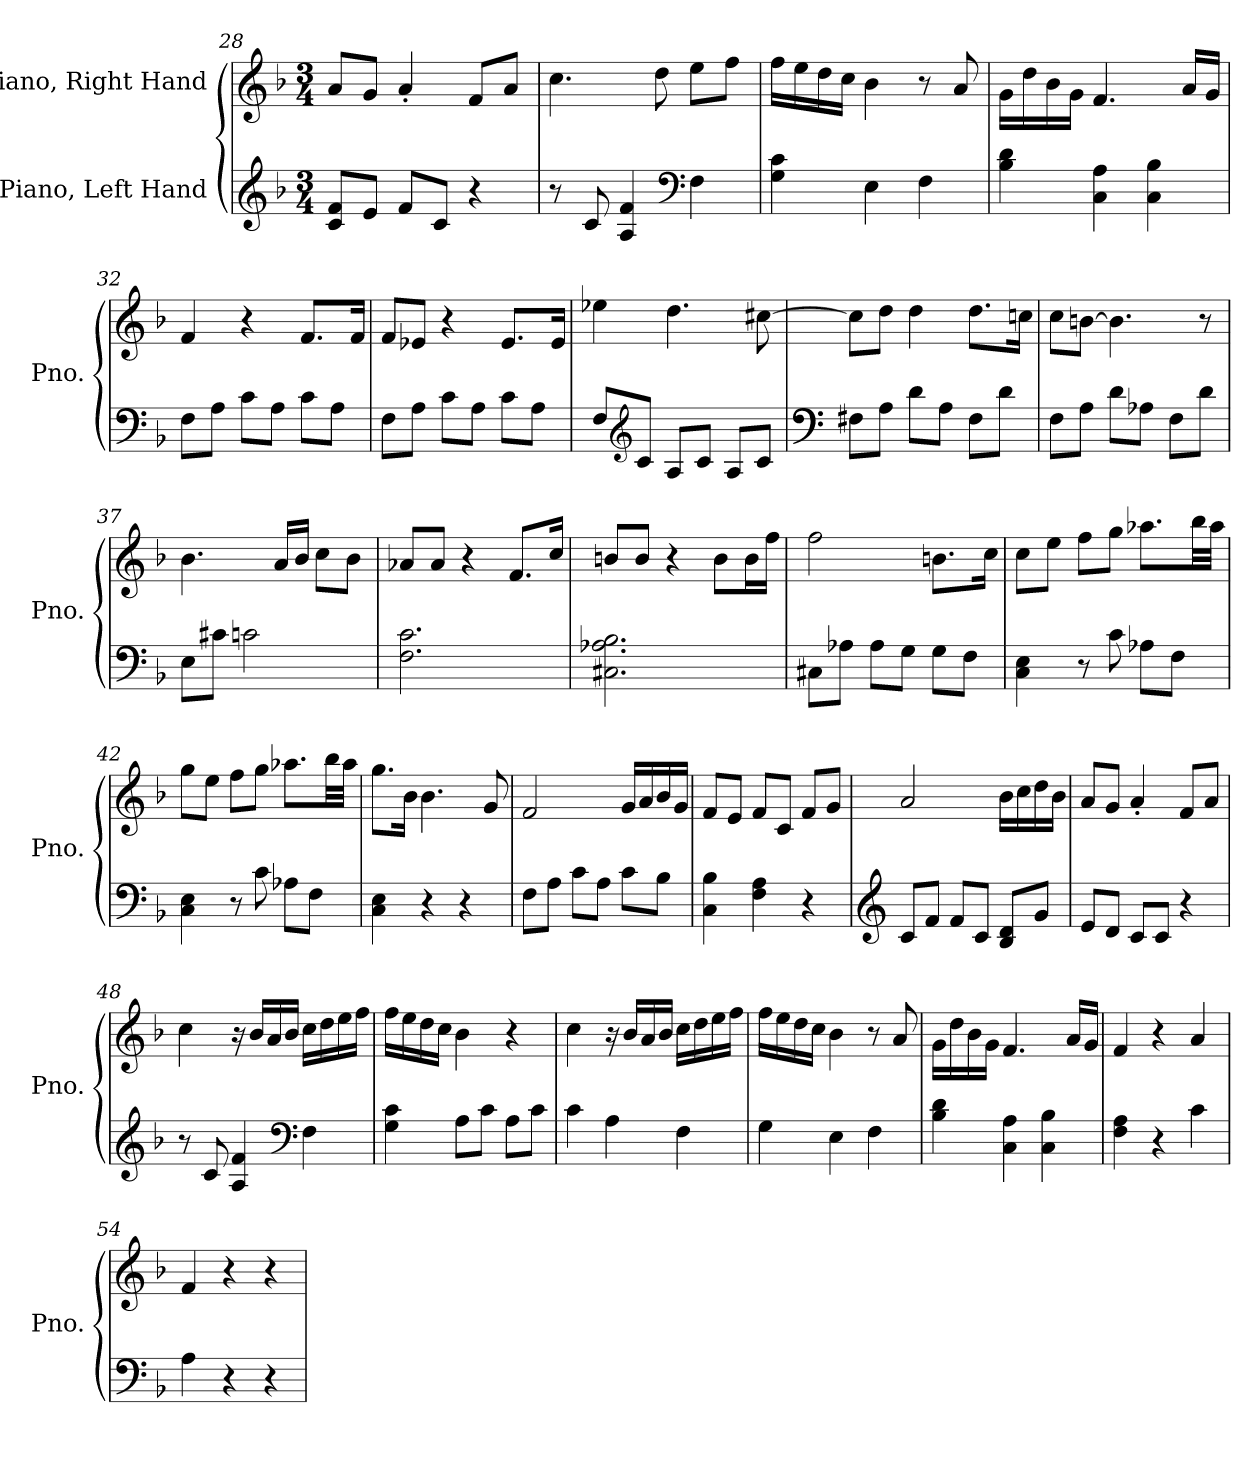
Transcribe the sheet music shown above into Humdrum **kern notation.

**kern	**kern
*part2	*part1
*staff2	*staff1
*I"Piano, Left Hand	*I"Piano, Right Hand
*I'Pno.	*I'Pno.
*clefG2	*clefG2
*k[b-]	*k[b-]
*M3/4	*M3/4
=28	=28
8c/ 8f/L	8a/L
8e/J	8g/J
8f/L	4a'/
8c/J	.
4r	8f/L
.	8a/J
=29	=29
8r	4.cc\
8c/	.
4A/ 4f/	.
.	8dd\
*clefF4	*
4F\	8ee\L
.	8ff\J
!!LO:PB:g=z
=30	=30
4G\ 4c\	16ff\LL
.	16ee\
.	16dd\
.	16cc\JJ
4E\	4b-\
4F\	8r
.	8a/
=31	=31
4B-\ 4d\	16g\LL
.	16dd\
.	16b-\
.	16g\JJ
4C\ 4A\	4.f/
4C\ 4B-\	.
.	16a/LL
.	16g/JJ
=32	=32
8F\L	4f/
8A\J	.
8c\L	4r
8A\J	.
8c\L	8.f/L
8A\J	.
.	16f/Jk
=33	=33
8F\L	8f/L
8A\J	8e-X/J
8c\L	4r
8A\J	.
8c\L	8.e-/L
8A\J	.
.	16e-/Jk
=34	=34
8F/L	4ee-X\
*clefG2	*
8c/J	.
8A/L	4.dd\
8c/J	.
8A/L	.
8c/J	[8cc#X\
!!LO:LB:g=z
=35	=35
*clefF4	*
8F#X\L	8cc#\L]
8A\J	8dd\J
8d\L	4dd\
8A\J	.
8F#\L	8.dd\L
8d\J	.
.	16ccn\Jk
=36	=36
8F\L	8cc\L
8A\J	[8bn\J
8d\L	4.b\]
8A-X\J	.
8F\L	.
8d\J	8r
=37	=37
8E\L	4.b-\
8c#X\J	.
2cn\	.
.	16a/LL
.	16b-/JJ
.	8cc\L
.	8b-\J
=38	=38
2.F\ 2.c\	8a-X/L
.	8a-/J
.	4r
.	8.f/L
.	16cc/Jk
=39	=39
2.C#X\ 2.A-X\ 2.B-\	8bn/L
.	8b/J
.	4r
.	8b\L
.	16b\L
.	16ff\JJ
!!LO:LB:g=z
=40	=40
8C#X\L	2ff\
8A-X\J	.
8A-\L	.
8G\J	.
8G\L	8.bn\L
8F\J	.
.	16cc\Jk
=41	=41
4C\ 4E\	8cc\L
.	8ee\J
8r	8ff\L
8c\	8gg\J
8A-X\L	8.aa-X\L
8F\J	.
.	32bb-\LL
.	32aa-\JJJ
=42	=42
4C\ 4E\	8gg\L
.	8ee\J
8r	8ff\L
8c\	8gg\J
8A-X\L	8.aa-X\L
8F\J	.
.	32bb-\LL
.	32aa-\JJJ
=43	=43
4C\ 4E\	8.gg\L
.	16b-\Jk
4r	4.b-\
4r	.
.	8g/
=44	=44
8F\L	2f/
8A\J	.
8c\L	.
8A\J	.
8c\L	16g/LL
.	16a/
8B-\J	16b-/
.	16g/JJ
!!LO:LB:g=z
=45	=45
4C\ 4B-\	8f/L
.	8e/J
4F\ 4A\	8f/L
.	8c/J
4r	8f/L
.	8g/J
=46	=46
*clefG2	*
8c/L	2a/
8f/J	.
8f/L	.
8c/J	.
8B-/ 8d/L	16b-\LL
.	16cc\
8g/J	16dd\
.	16b-\JJ
=47	=47
8e/L	8a/L
8d/J	8g/J
8c/L	4a'/
8c/J	.
4r	8f/L
.	8a/J
=48	=48
8r	4cc\
8c/	.
4A/ 4f/	16r
.	16b-/LL
.	16a/
.	16b-/JJ
*clefF4	*
4F\	16cc\LL
.	16dd\
.	16ee\
.	16ff\JJ
!!LO:LB:g=z
=49	=49
4G\ 4c\	16ff\LL
.	16ee\
.	16dd\
.	16cc\JJ
8A\L	4b-\
8c\J	.
8A\L	4r
8c\J	.
=50	=50
4c\	4cc\
4A\	16r
.	16b-/LL
.	16a/
.	16b-/JJ
4F\	16cc\LL
.	16dd\
.	16ee\
.	16ff\JJ
=51	=51
4G\	16ff\LL
.	16ee\
.	16dd\
.	16cc\JJ
4E\	4b-\
4F\	8r
.	8a/
=52	=52
4B-\ 4d\	16g\LL
.	16dd\
.	16b-\
.	16g\JJ
4C\ 4A\	4.f/
4C\ 4B-\	.
.	16a/LL
.	16g/JJ
=53	=53
4F\ 4A\	4f/
4r	4r
4c\	4a/
=54	=54
4A\	4f/
4r	4r
4r	4r
=	=
*-	*-
